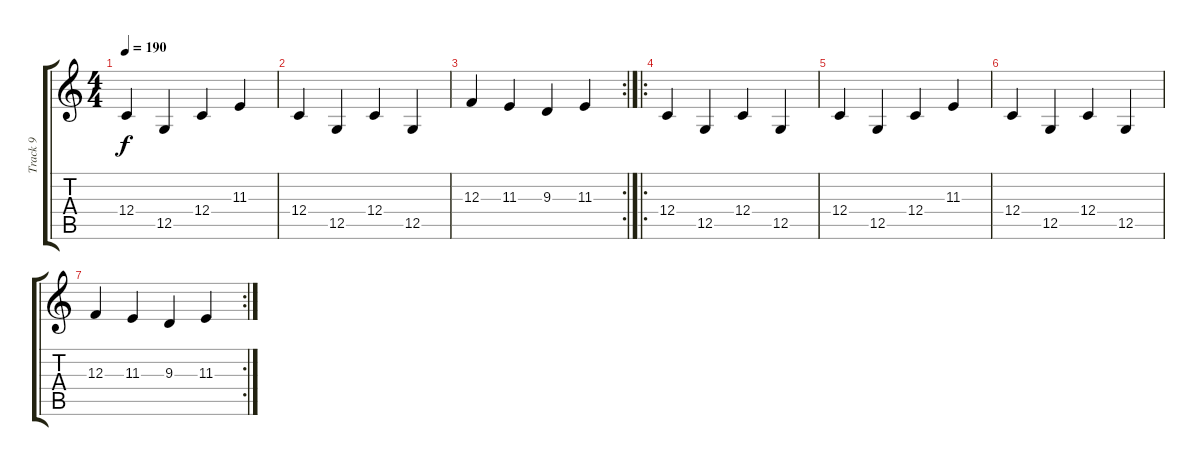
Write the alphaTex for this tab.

\track ("Track 9" "Track 9") {instrument voiceoohs}
\staff {score tabs}
\tuning (D4 A3 F3 C3 G2 C2) {hide}
\ts (4 4)
\tempo 190
\clef g2
\ks c
12.4.4{dy f} 12.5.4 12.4.4 11.3.4 |
12.4.4 12.5.4 12.4.4 12.5.4 |
\rc 2
12.3.4 11.3.4 9.3.4 11.3.4 |
\ro
12.4.4 12.5.4 12.4.4 12.5.4 |
12.4.4 12.5.4 12.4.4 11.3.4 |
12.4.4 12.5.4 12.4.4 12.5.4 |
\rc 2
12.3.4 11.3.4 9.3.4 11.3.4
